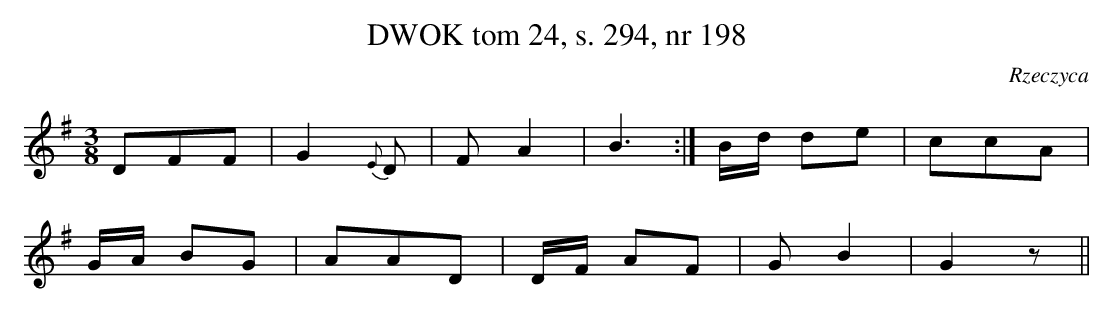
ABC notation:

X:1
T: DWOK tom 24, s. 294, nr 198
O: Rzeczyca
L: 1/16
M: 3/8
K: G
D2F2F2 | G4{E}D2 | F2 A4 | B6 :| Bd d2e2 | c2c2A2 |
GA B2G2 | A2A2D2 | DF A2F2 | G2 B4 | G4 z2 ||
